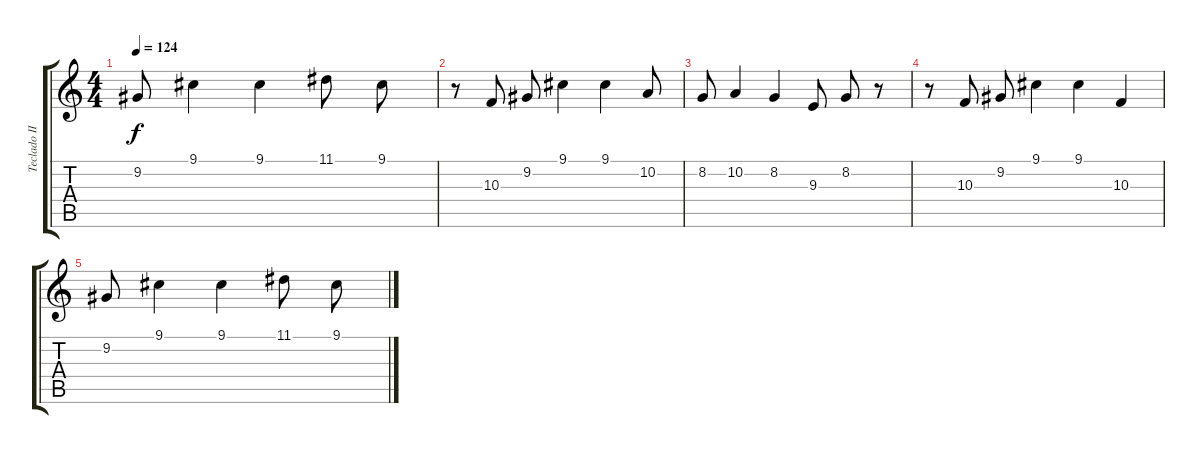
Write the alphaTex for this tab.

\track ("Teclado II" "Teclado II") {instrument lead5charang}
\staff {score tabs}
\tuning (E4 B3 G3 D3 A2 E2) {hide}
\ts (4 4)
\tempo 124
\clef g2
\ks c
9.2.8{dy f} 9.1.4 9.1.4 11.1.8 9.1.8 |
r.8 10.3.8 9.2.8 9.1.4 9.1.4 10.2.8 |
8.2.8 10.2.4 8.2.4 9.3.8 8.2.8 r.8 |
r.8 10.3.8 9.2.8 9.1.4 9.1.4 10.3.4 |
9.2.8 9.1.4 9.1.4 11.1.8 9.1.8
